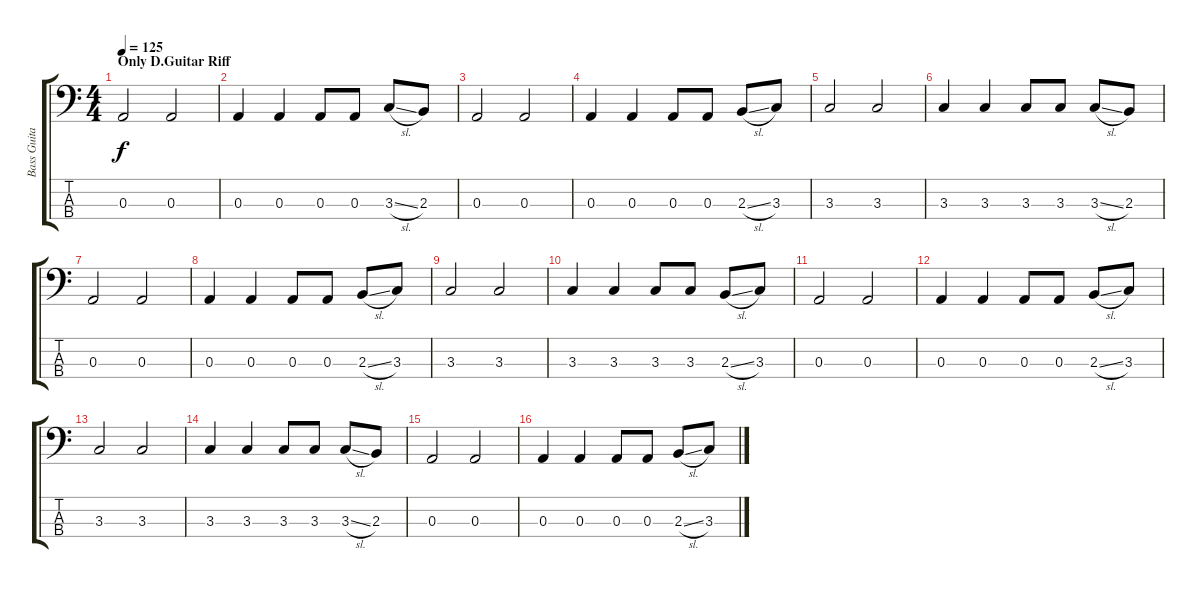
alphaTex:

\track ("Bass Guitar " "Bass Guita") {instrument electricbassfinger}
\staff {score tabs}
\tuning (G2 D2 A1 E1) {hide}
\ts (4 4)
\section ("" "Only D.Guitar Riff")
\tempo 125
\clef f4
\ks c
0.3.2{dy f} 0.3.2 |
0.3.4 0.3.4 0.3.8 0.3.8 3.3{sl}.8 2.3.8 |
0.3.2 0.3.2 |
0.3.4 0.3.4 0.3.8 0.3.8 2.3{sl}.8 3.3.8 |
3.3.2 3.3.2 |
3.3.4 3.3.4 3.3.8 3.3.8 3.3{sl}.8 2.3.8 |
0.3.2 0.3.2 |
0.3.4 0.3.4 0.3.8 0.3.8 2.3{sl}.8 3.3.8 |
3.3.2 3.3.2 |
3.3.4 3.3.4 3.3.8 3.3.8 2.3{sl}.8 3.3.8 |
0.3.2 0.3.2 |
0.3.4 0.3.4 0.3.8 0.3.8 2.3{sl}.8 3.3.8 |
3.3.2 3.3.2 |
3.3.4 3.3.4 3.3.8 3.3.8 3.3{sl}.8 2.3.8 |
0.3.2 0.3.2 |
0.3.4 0.3.4 0.3.8 0.3.8 2.3{sl}.8 3.3.8
